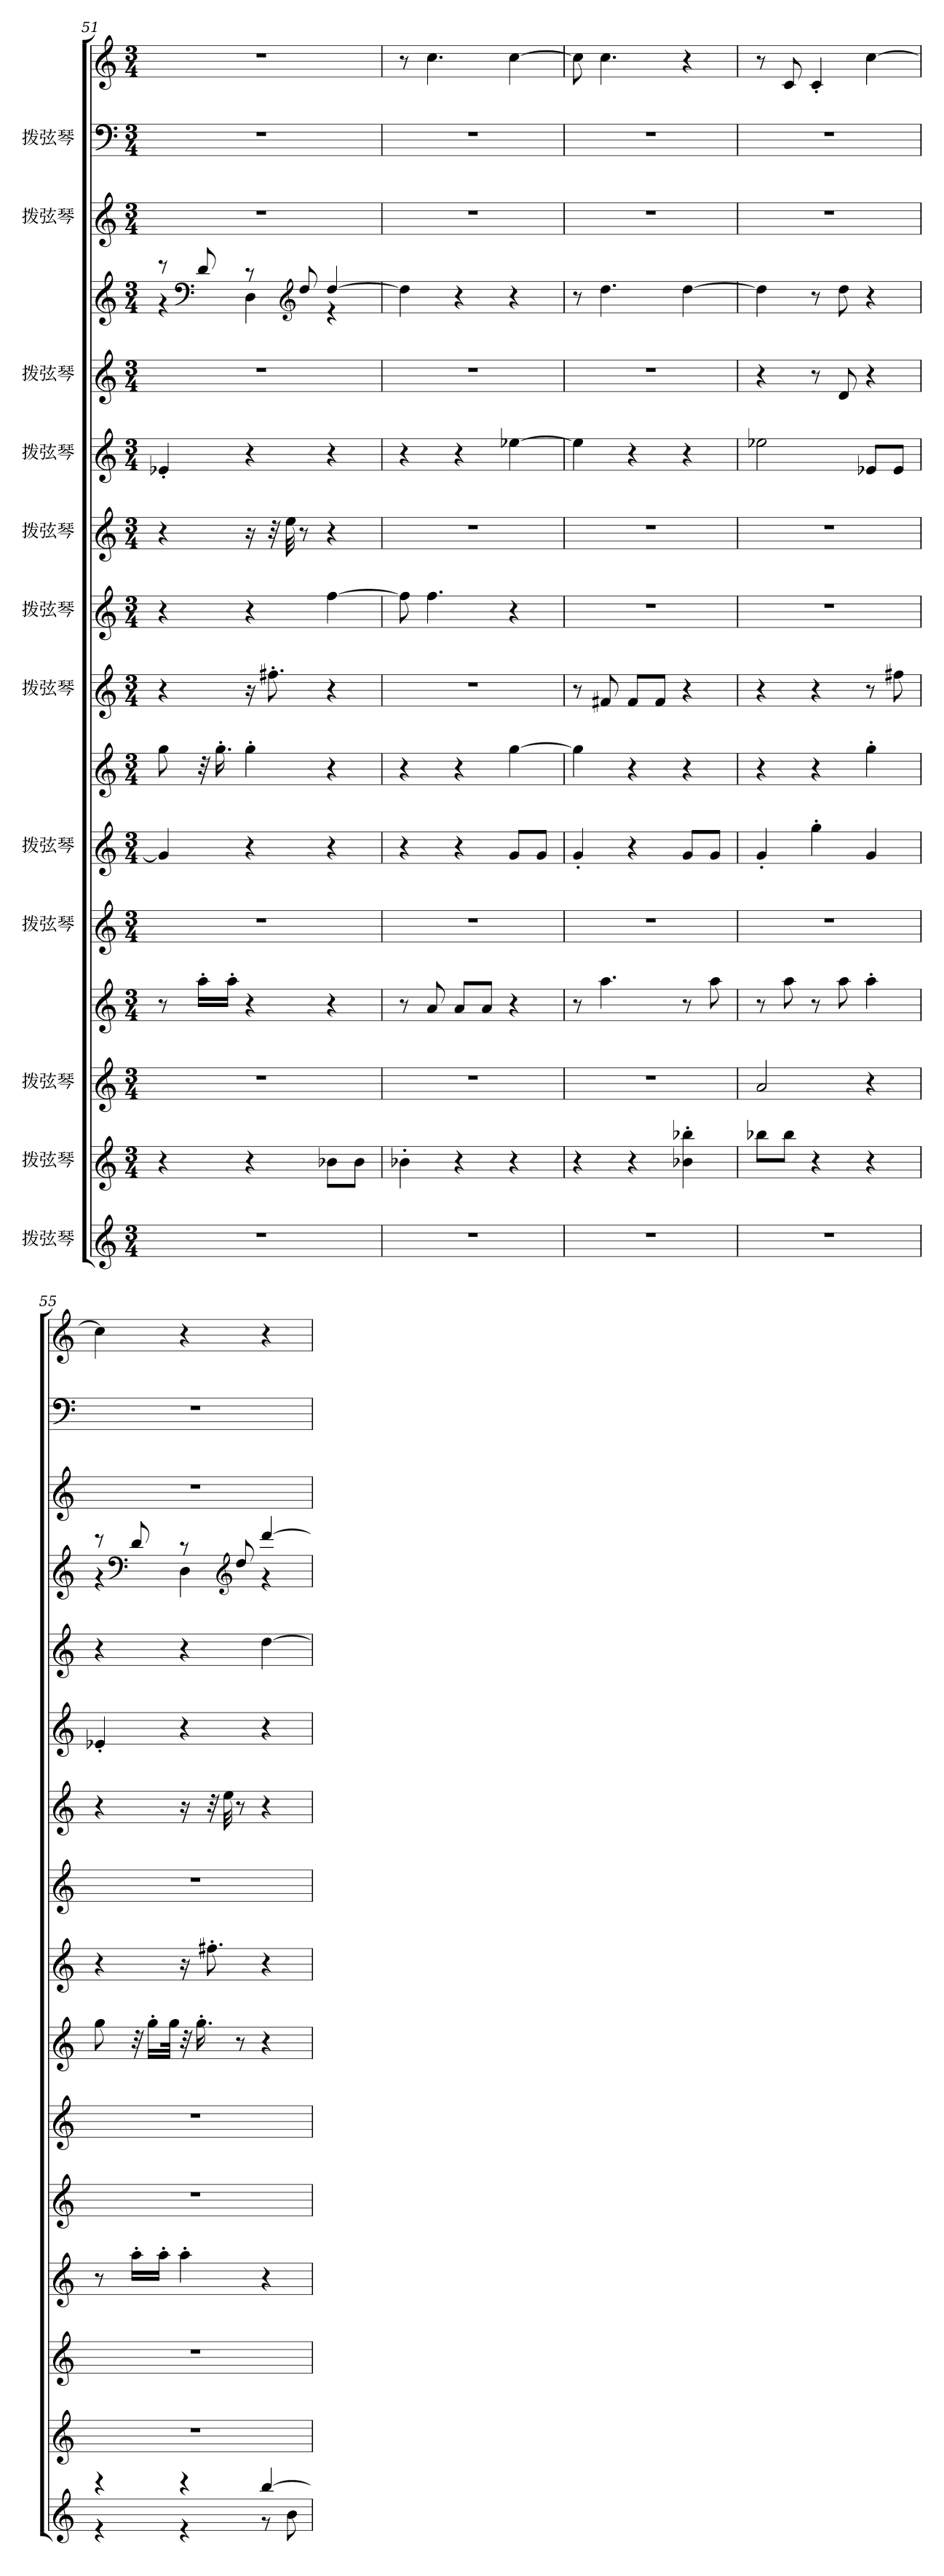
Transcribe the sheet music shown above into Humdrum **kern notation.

**kern	**kern	**kern	**kern	**kern	**kern	**kern	**kern	**kern	**kern	**kern	**kern	**kern	**kern	**kern	**kern
*part12	*part11	*part10	*part10	*part9	*part8	*part8	*part7	*part6	*part5	*part4	*part3	*part3	*part2	*part1	*part1
*staff16	*staff15	*staff14	*staff13	*staff12	*staff11	*staff10	*staff9	*staff8	*staff7	*staff6	*staff5	*staff4	*staff3	*staff2	*staff1
*I"拨弦琴	*I"拨弦琴	*I"拨弦琴	*	*I"拨弦琴	*I"拨弦琴	*	*I"拨弦琴	*I"拨弦琴	*I"拨弦琴	*I"拨弦琴	*I"拨弦琴	*	*I"拨弦琴	*I"拨弦琴	*
*clefG2	*clefG2	*clefG2	*clefG2	*clefG2	*clefG2	*clefG2	*clefG2	*clefG2	*clefG2	*clefG2	*clefG2	*clefG2	*clefG2	*clefF4	*clefG2
*k[]	*k[]	*k[]	*k[]	*k[]	*k[]	*k[]	*k[]	*k[]	*k[]	*k[]	*k[]	*k[]	*k[]	*k[]	*k[]
*M3/4	*M3/4	*M3/4	*M3/4	*M3/4	*M3/4	*M3/4	*M3/4	*M3/4	*M3/4	*M3/4	*M3/4	*M3/4	*M3/4	*M3/4	*M3/4
=51	=51	=51	=51	=51	=51	=51	=51	=51	=51	=51	=51	=51	=51	=51	=51
*	*	*	*	*	*	*	*	*	*	*	*	*^	*	*	*
2.r	4r	2.r	8r	2.r	4g/]	8gg\	4r	4r	4r	4e-X'/	2.r	8r	4r	2.r	2.r	2.r
*	*	*	*	*	*	*	*	*	*	*	*	*clefF4	*	*	*	*
.	.	.	16aa'\LL	.	.	32r	.	.	.	.	.	8d/	.	.	.	.
.	.	.	.	.	.	16.gg'\	.	.	.	.	.	.	.	.	.	.
.	.	.	16aa'\JJ	.	.	.	.	.	.	.	.	.	.	.	.	.
.	4r	.	4r	.	4r	4gg'\	16r	4r	16r	4r	.	8r	4D\	.	.	.
.	.	.	.	.	.	.	8.ff#X'\	.	32r	.	.	.	.	.	.	.
.	.	.	.	.	.	.	.	.	32ee\	.	.	.	.	.	.	.
*	*	*	*	*	*	*	*	*	*	*	*	*clefG2	*	*	*	*
.	.	.	.	.	.	.	.	.	8r	.	.	8dd/	.	.	.	.
.	8b-X\L	.	4r	.	4r	4r	4r	[4ff\	4r	4r	.	[4dd/	4r	.	.	.
.	8b-\J	.	.	.	.	.	.	.	.	.	.	.	.	.	.	.
*	*	*	*	*	*	*	*	*	*	*	*	*v	*v	*	*	*
!!LO:PB:g=z
=52	=52	=52	=52	=52	=52	=52	=52	=52	=52	=52	=52	=52	=52	=52	=52
2.r	4b-X'\	2.r	8r	2.r	4r	4r	2.r	8ff\]	2.r	4r	2.r	4dd\]	2.r	2.r	8r
.	.	.	8a/	.	.	.	.	4.ff\	.	.	.	.	.	.	4.cc\
.	4r	.	8a/L	.	4r	4r	.	.	.	4r	.	4r	.	.	.
.	.	.	8a/J	.	.	.	.	.	.	.	.	.	.	.	.
.	4r	.	4r	.	8g/L	[4gg\	.	4r	.	[4ee-X\	.	4r	.	.	[4cc\
.	.	.	.	.	8g/J	.	.	.	.	.	.	.	.	.	.
=53	=53	=53	=53	=53	=53	=53	=53	=53	=53	=53	=53	=53	=53	=53	=53
2.r	4r	2.r	8r	2.r	4g'/	4gg\]	8r	2.r	2.r	4ee-\]	2.r	8r	2.r	2.r	8cc\]
.	.	.	4.aa\	.	.	.	8f#X/	.	.	.	.	4.dd\	.	.	4.cc\
.	4r	.	.	.	4r	4r	8f#/L	.	.	4r	.	.	.	.	.
.	.	.	.	.	.	.	8f#/J	.	.	.	.	.	.	.	.
.	4b-X\' 4bb-X\'	.	8r	.	8g/L	4r	4r	.	.	4r	.	[4dd\	.	.	4r
.	.	.	8aa\	.	8g/J	.	.	.	.	.	.	.	.	.	.
=54	=54	=54	=54	=54	=54	=54	=54	=54	=54	=54	=54	=54	=54	=54	=54
2.r	8bb-X\L	2a/	8r	2.r	4g'/	4r	4r	2.r	2.r	2ee-X\	4r	4dd\]	2.r	2.r	8r
.	8bb-\J	.	8aa\	.	.	.	.	.	.	.	.	.	.	.	8c/
.	4r	.	8r	.	4gg'\	4r	4r	.	.	.	8r	8r	.	.	4c'/
.	.	.	8aa\	.	.	.	.	.	.	.	8d/	8dd\	.	.	.
.	4r	4r	4aa'\	.	4g/	4gg'\	8r	.	.	8e-X/L	4r	4r	.	.	[4cc\
.	.	.	.	.	.	.	8ff#X\	.	.	8e-/J	.	.	.	.	.
=55	=55	=55	=55	=55	=55	=55	=55	=55	=55	=55	=55	=55	=55	=55	=55
*^	*	*	*	*	*	*	*	*	*	*	*	*^	*	*	*
4r	4r	2.r	2.r	8r	2.r	2.r	8gg\	4r	2.r	4r	4e-X'/	4r	8r	4r	2.r	2.r	4cc\]
*	*	*	*	*	*	*	*	*	*	*	*	*	*clefF4	*	*	*	*
.	.	.	.	16aa'\LL	.	.	32r	.	.	.	.	.	8d/	.	.	.	.
.	.	.	.	.	.	.	16gg'\LL	.	.	.	.	.	.	.	.	.	.
.	.	.	.	16aa'\JJ	.	.	.	.	.	.	.	.	.	.	.	.	.
.	.	.	.	.	.	.	32gg\JJk	.	.	.	.	.	.	.	.	.	.
4r	4r	.	.	4aa'\	.	.	32r	16r	.	16r	4r	4r	8r	4D\	.	.	4r
.	.	.	.	.	.	.	16.gg'\	.	.	.	.	.	.	.	.	.	.
.	.	.	.	.	.	.	.	8.ff#X'\	.	32r	.	.	.	.	.	.	.
.	.	.	.	.	.	.	.	.	.	32ee\	.	.	.	.	.	.	.
*	*	*	*	*	*	*	*	*	*	*	*	*	*clefG2	*	*	*	*
.	.	.	.	.	.	.	8r	.	.	8r	.	.	8dd/	.	.	.	.
[4bb/	8r	.	.	4r	.	.	4r	4r	.	4r	4r	[4dd\	[4ddd/	4r	.	.	4r
.	8b\	.	.	.	.	.	.	.	.	.	.	.	.	.	.	.	.
*v	*v	*	*	*	*	*	*	*	*	*	*	*	*v	*v	*	*	*
=	=	=	=	=	=	=	=	=	=	=	=	=	=	=	=
*-	*-	*-	*-	*-	*-	*-	*-	*-	*-	*-	*-	*-	*-	*-	*-
